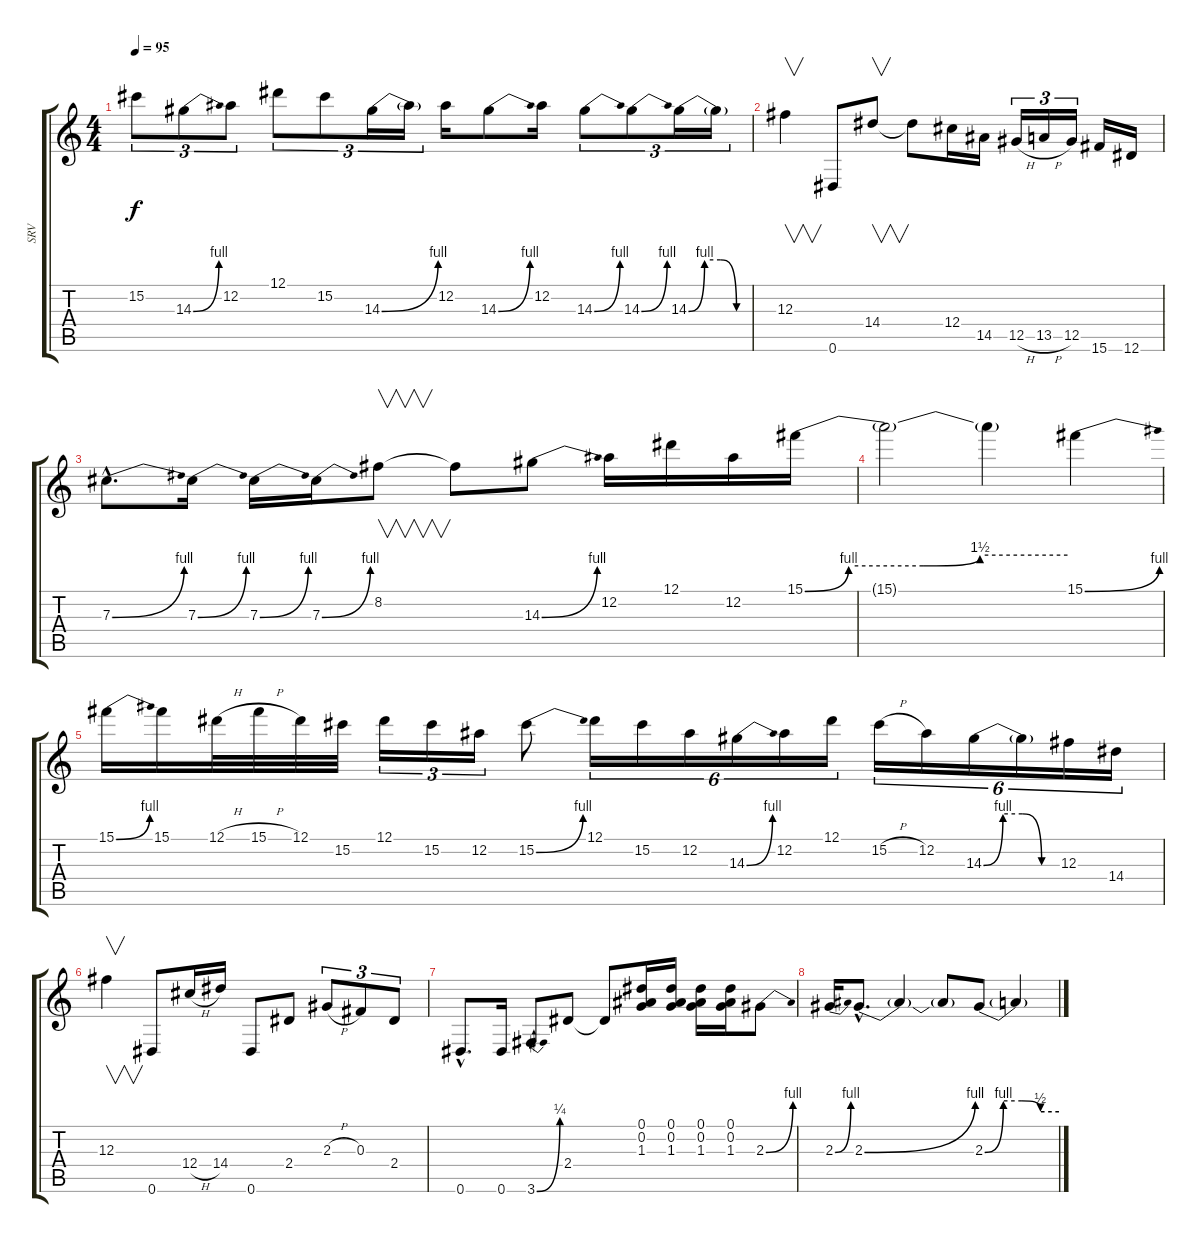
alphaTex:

\track ("SRV" "SRV") {instrument distortionguitar}
\staff {score tabs}
\tuning (Eb4 Bb3 Gb3 Db3 Ab2 Eb2) {hide}
\ts (4 4)
\tempo 95
\clef g2
\ks c
15.2{t}.8{tu (3 2) dy f} 14.3{be (bend 0 0 60 4)}.8{tu (3 2)} 12.2.8{tu (3 2)} 12.1.8{tu (3 2)} 15.2.8{tu (3 2)} 14.3{be (bend 0 0 60 4)}.16{tu (3 2)} 14.3{t}.16{tu (3 2)} 12.2.16 14.3{be (bend 0 0 60 4)}.8 12.2.16 14.3{be (bend 0 0 60 4)}.8{tu (3 2)} 14.3{be (bend 0 0 60 4)}.8{tu (3 2)} 14.3{be (custom 0 0 15 4 30 4 45 0 60 0)}.16{tu (3 2)} 14.3{t}.16{tu (3 2)} |
12.3.4{v} 0.6.8 14.4.8{v} 14.4{t}.8 12.4.16 14.5.16 12.5{h}.16{tu (3 2)} 13.5{h}.16{tu (3 2)} 12.5.16{tu (3 2)} 15.6.16 12.6.16 |
7.3{be (bend 0 0 60 4) hac}.8{d} 7.3{be (bend 0 0 60 4)}.16 7.3{be (bend 0 0 60 4)}.16 7.3{be (bend 0 0 60 4)}.16 8.2.8{v} 8.2{t}.8 14.3{be (bend 0 0 60 4)}.8 12.2.16 12.1.16 12.2.16 15.1{be (custom 0 0 10 4 27 4 40 6 60 6)}.16 |
15.1{t}.2 15.1{t}.4 15.1{be (bend 0 0 60 4)}.4 |
15.1{be (bend 0 0 60 4)}.16 15.1.16 12.1{h}.32 15.1{h}.32 12.1.32 15.2.32 12.1.16{tu (3 2)} 15.2.16{tu (3 2)} 12.2.16{tu (3 2)} 15.2{be (bend 0 0 60 4)}.8 12.1.16{tu (6 4)} 15.2.16{tu (6 4)} 12.2.16{tu (6 4)} 14.3{be (bend 0 0 60 4)}.16{tu (6 4)} 12.2.16{tu (6 4)} 12.1.16{tu (6 4)} 15.2{h}.16{tu (6 4)} 12.2.16{tu (6 4)} 14.3{be (custom 0 0 15 4 30 4 45 0 60 0)}.16{tu (6 4)} 14.3{t}.16{tu (6 4)} 12.3.16{tu (6 4)} 14.4.16{tu (6 4)} |
12.3.4{v} 0.6.8 12.4{h}.16 14.4.16 0.6.8 2.4.8 2.3{h}.8{tu (3 2)} 0.3.8{tu (3 2)} 2.4.8{tu (3 2)} |
0.6{hac}.8{d} 0.6.16 3.6{be (bend 0 0 60 1)}.8 2.4.8 2.4{t}.8 (0.1 0.2 1.3).16 (0.1 0.2 1.3).16 (0.1 0.2 1.3).16 (0.1 0.2 1.3).16 2.3{be (bend 0 0 60 4)}.8 |
2.3{be (bend 0 0 60 4)}.16 2.3{be (bend 0 0 60 4) hac}.8{d} 2.3{t}.4 2.3{t}.8 2.3{be (custom 0 0 15 4 30 4 45 2 60 2)}.8 2.3{t}.4
